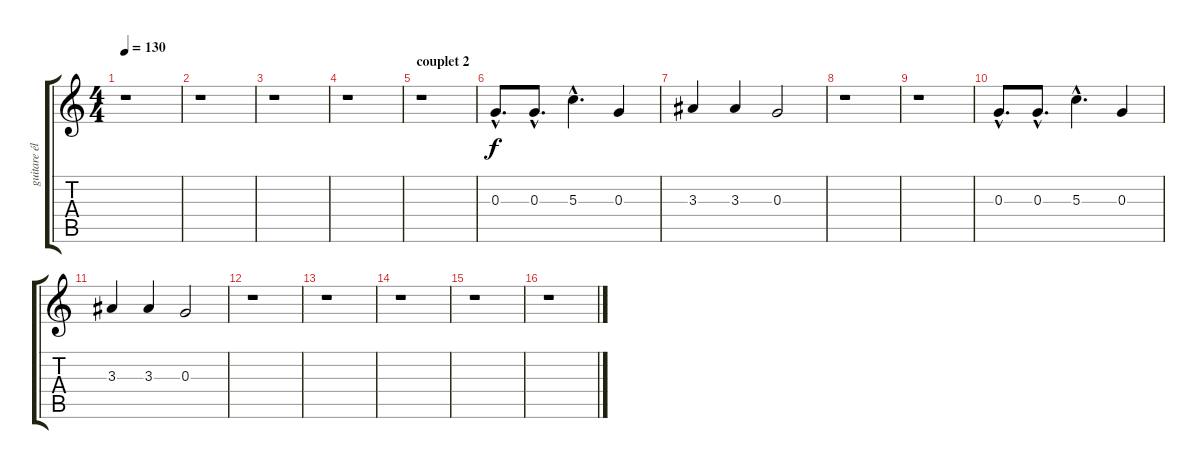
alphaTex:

\track ("guitare électrique" "guitare él") {instrument electricguitarclean}
\staff {score tabs}
\tuning (E4 B3 G3 D3 A2 E2) {hide}
\ts (4 4)
\tempo 130
\clef g2
\ks c
r.1{dy f} |
r.1 |
r.1 |
r.1 |
\section ("" "couplet 2")
r.1 |
0.3{hac}.8{d} 0.3{hac}.8{d} 5.3{hac}.4{d} 0.3.4 |
3.3.4 3.3.4 0.3.2 |
r.1 |
r.1 |
0.3{hac}.8{d} 0.3{hac}.8{d} 5.3{hac}.4{d} 0.3.4 |
3.3.4 3.3.4 0.3.2 |
r.1 |
r.1 |
r.1 |
r.1 |
r.1
